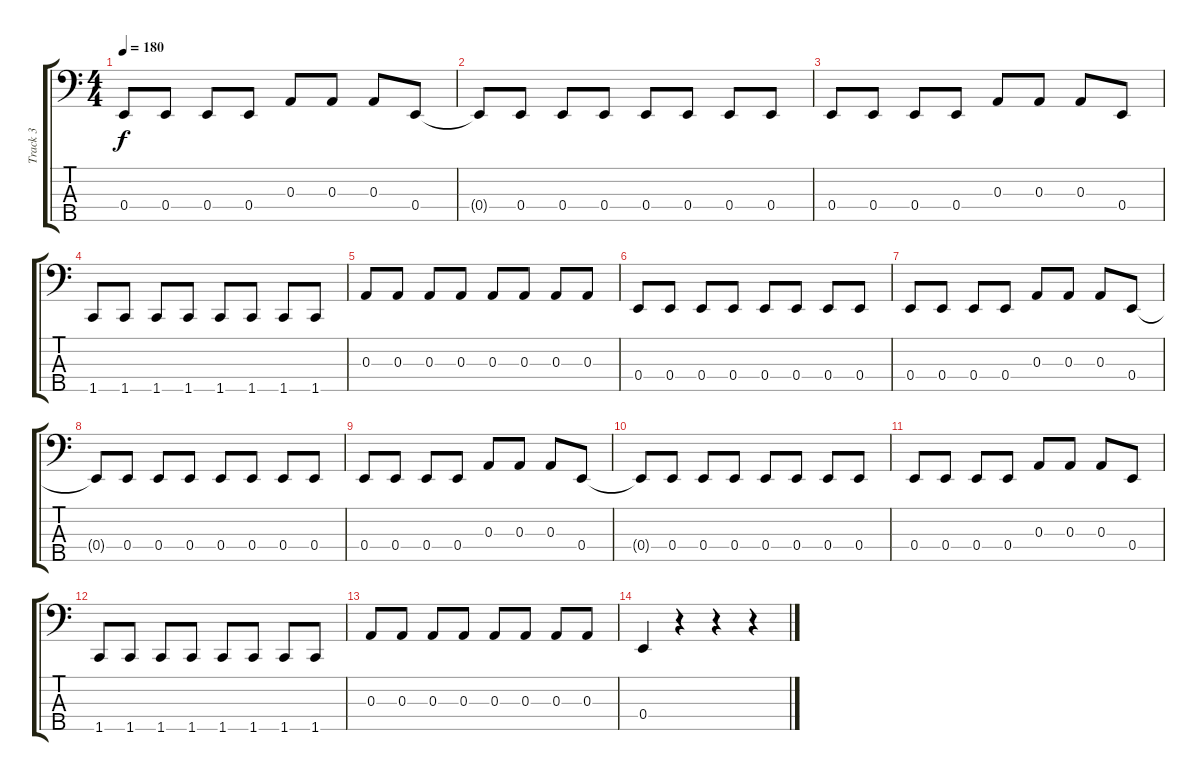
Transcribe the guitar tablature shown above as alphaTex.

\track ("Track 3" "Track 3") {instrument electricbassfinger}
\staff {score tabs}
\tuning (G2 D2 A1 E1 B0) {hide}
\ts (4 4)
\tempo 180
\clef f4
\ks c
0.4.8{dy f} 0.4.8 0.4.8 0.4.8 0.3.8 0.3.8 0.3.8 0.4.8 |
0.4{t}.8 0.4.8 0.4.8 0.4.8 0.4.8 0.4.8 0.4.8 0.4.8 |
0.4.8 0.4.8 0.4.8 0.4.8 0.3.8 0.3.8 0.3.8 0.4.8 |
1.5.8 1.5.8 1.5.8 1.5.8 1.5.8 1.5.8 1.5.8 1.5.8 |
0.3.8 0.3.8 0.3.8 0.3.8 0.3.8 0.3.8 0.3.8 0.3.8 |
0.4.8 0.4.8 0.4.8 0.4.8 0.4.8 0.4.8 0.4.8 0.4.8 |
0.4.8 0.4.8 0.4.8 0.4.8 0.3.8 0.3.8 0.3.8 0.4.8 |
0.4{t}.8 0.4.8 0.4.8 0.4.8 0.4.8 0.4.8 0.4.8 0.4.8 |
0.4.8 0.4.8 0.4.8 0.4.8 0.3.8 0.3.8 0.3.8 0.4.8 |
0.4{t}.8 0.4.8 0.4.8 0.4.8 0.4.8 0.4.8 0.4.8 0.4.8 |
0.4.8 0.4.8 0.4.8 0.4.8 0.3.8 0.3.8 0.3.8 0.4.8 |
1.5.8 1.5.8 1.5.8 1.5.8 1.5.8 1.5.8 1.5.8 1.5.8 |
0.3.8 0.3.8 0.3.8 0.3.8 0.3.8 0.3.8 0.3.8 0.3.8 |
0.4.4 r.4 r.4 r.4
